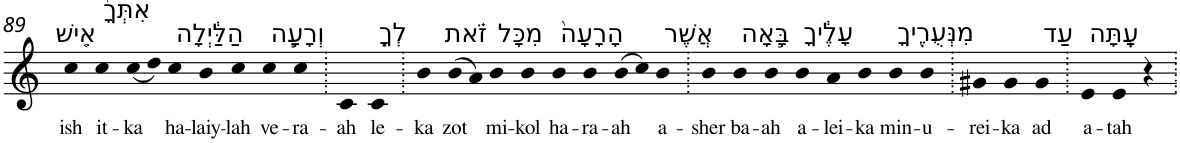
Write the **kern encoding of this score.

**kern	**text
*part1	*part1
*staff1	*staff1
*I"Piano	*
*I'Pno	*
!!LO:PB:g=z
*clefG2	*
*k[]	*
=89	=89
!LO:TX:a:t=אִ֤ישׁ	!
!	!LO:LY:b
4cc	ish
!LO:TX:a:t=אִתְּךָ֙	!
!	!LO:LY:b
4cc	it-
!	!LO:LY:b
(<8cc	-ka
8dd)	.
!LO:TX:a:t=הַלַּ֔יְלָה	!
!	!LO:LY:b
4cc	ha-
!	!LO:LY:b
4b	-laiy-
!	!LO:LY:b
4cc	-lah
!LO:TX:a:t=וְרָעָ֧ה	!
!	!LO:LY:b
4cc	ve-
!	!LO:LY:b
4cc	-ra-
=90.	=90.
!	!LO:LY:b
4c	-ah
!LO:TX:a:t=לְךָ֣	!
!	!LO:LY:b
4c	le-
=91.	=91.
!	!LO:LY:b
4b	-ka
!LO:TX:a:t=זֹ֗את	!
!	!LO:LY:b
(>8b	zot
8a)	.
!LO:TX:a:t=מִכָּל	!
!	!LO:LY:b
4b	mi-
!	!LO:LY:b
4b	-kol
!LO:TX:a:t=הָרָעָה֙	!
!	!LO:LY:b
4b	ha-
!	!LO:LY:b
4b	-ra-
!	!LO:LY:b
(>8b	-ah
8cc)	.
!LO:TX:a:t=אֲשֶׁר	!
!	!LO:LY:b
4b	a-
=92.	=92.
!	!LO:LY:b
4b	-sher
!LO:TX:a:t=בָּ֣אָה	!
!	!LO:LY:b
4b	ba-
!	!LO:LY:b
4b	-ah
!LO:TX:a:t=עָלֶ֔יךָ	!
!	!LO:LY:b
4b	a-
!	!LO:LY:b
4a	-lei-
!	!LO:LY:b
4b	-ka
!LO:TX:a:t=מִנְּעֻרֶ֖יךָ	!
!	!LO:LY:b
4b	min-
!	!LO:LY:b
4b	-u-
=93.	=93.
!	!LO:LY:b
4g#X	-rei-
!	!LO:LY:b
4g#	-ka
!LO:TX:a:t=עַד	!
!	!LO:LY:b
4g#	ad
=94.	=94.
!LO:TX:a:t=עָֽתָּה	!
!	!LO:LY:b
4e	a-
!	!LO:LY:b
4e	-tah
4r	.
=.	=.
*-	*-
